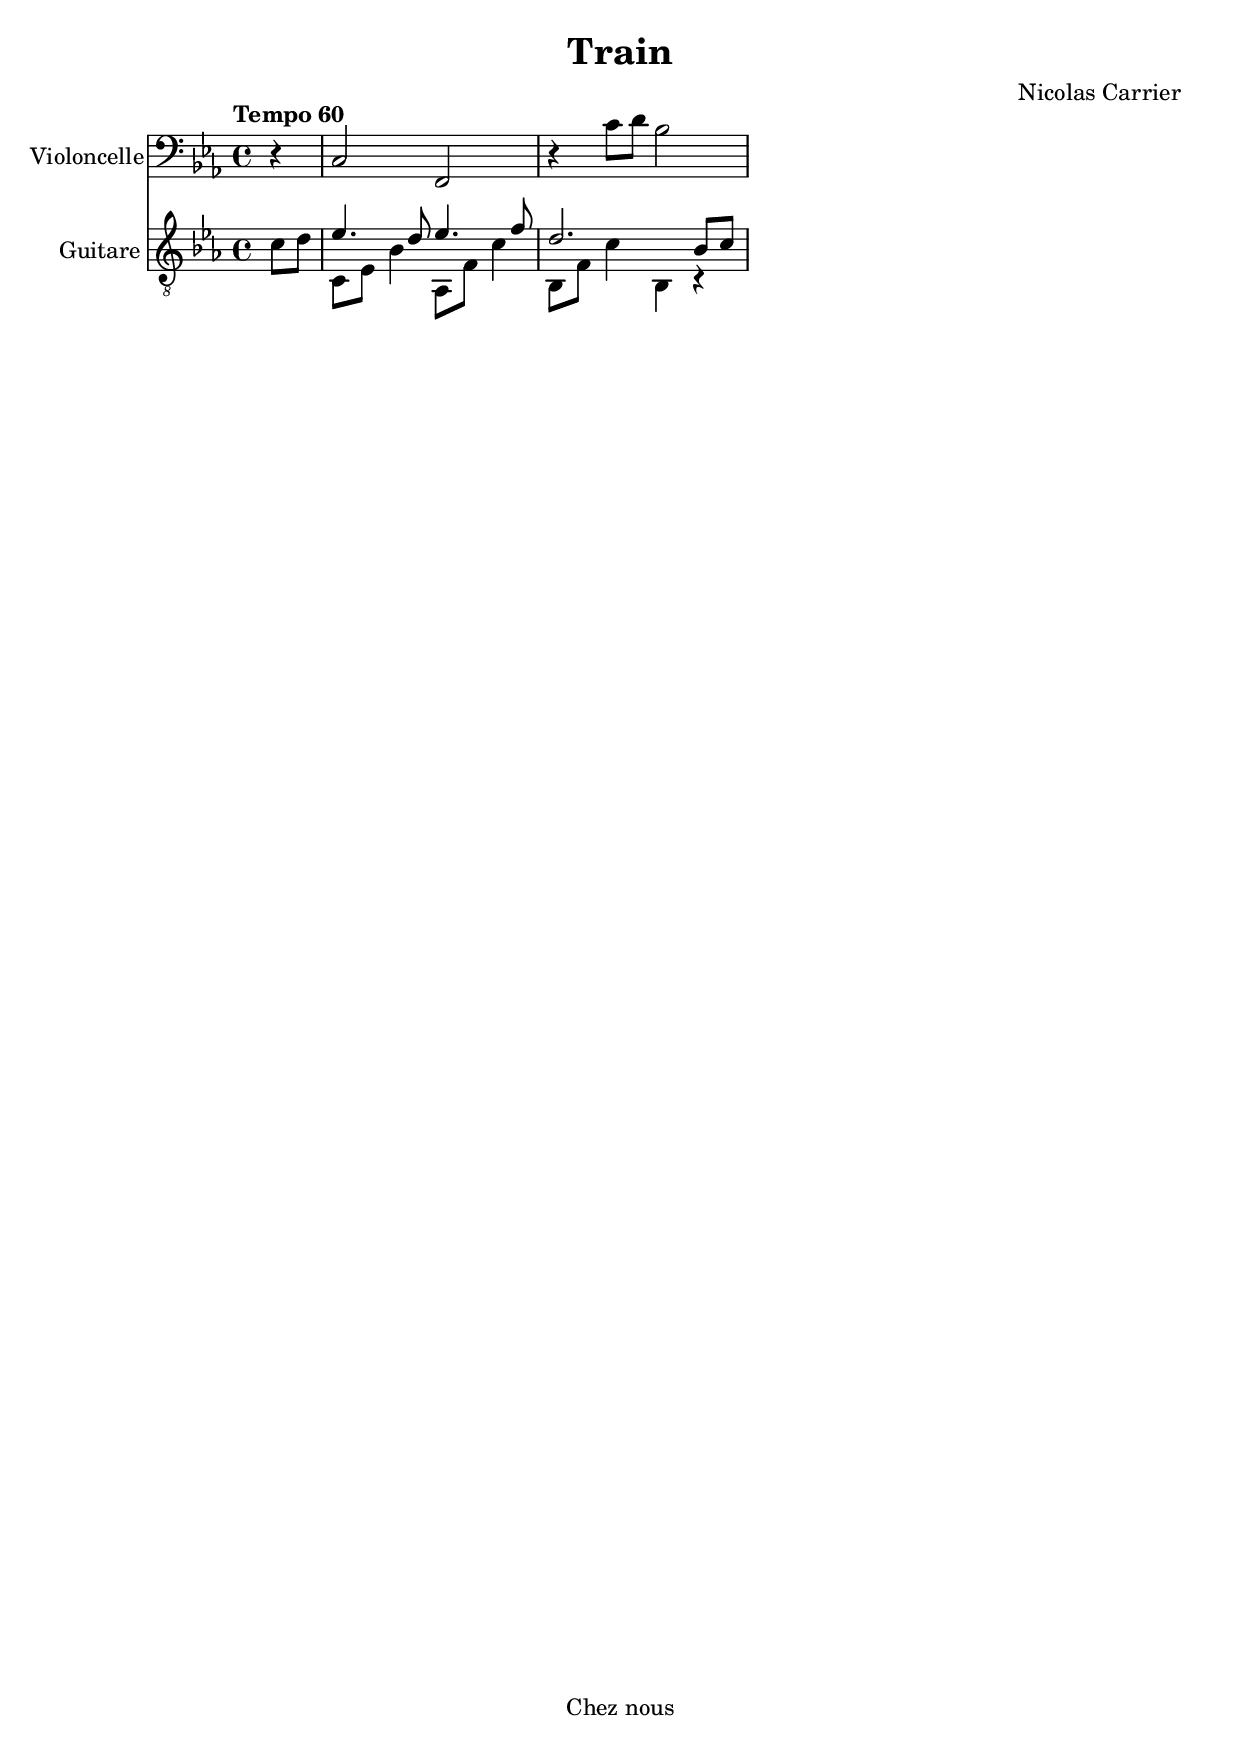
\version "2.20.0"

\header {
	title = "Train"
	composer = "Nicolas Carrier"
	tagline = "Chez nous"
}

guitar =  {
	\key c \minor
	\clef "treble_8"
	\time 4/4
	\tempo "Tempo 60"
	\mergeDifferentlyDottedOn
	\mergeDifferentlyHeadedOn

	\partial 4 c'8 d' |
	<< { ees'4. d'8 ees'4. f'8 } \\ { c8 ees bes4 aes,8 f c'4 } >>
	<< { d'2. bes8 c' } \\ { bes,8 f c'4 bes, r } >>
}


cello =  {
	\key c \minor
	\clef "bass"
	\time 4/4
	\tempo "Tempo 60"
	\mergeDifferentlyDottedOn
	\mergeDifferentlyHeadedOn

	\partial 4 r4 |
	c2 f, |
	r4 c'8 d' bes2
}




melody = {
	<<
		\new Staff  \with {
			instrumentName = "Violoncelle"
			shortInstrumentName = "Viol."
			midiInstrument = "cello"
		} \cello
		\new Staff  \with {
			instrumentName = "Guitare"
			shortInstrumentName = "Guit."
			midiInstrument = "acoustic guitar (nylon)"
		} \guitar
	>>
}

\score {
	\melody
	\layout {}
	\midi {}
}
